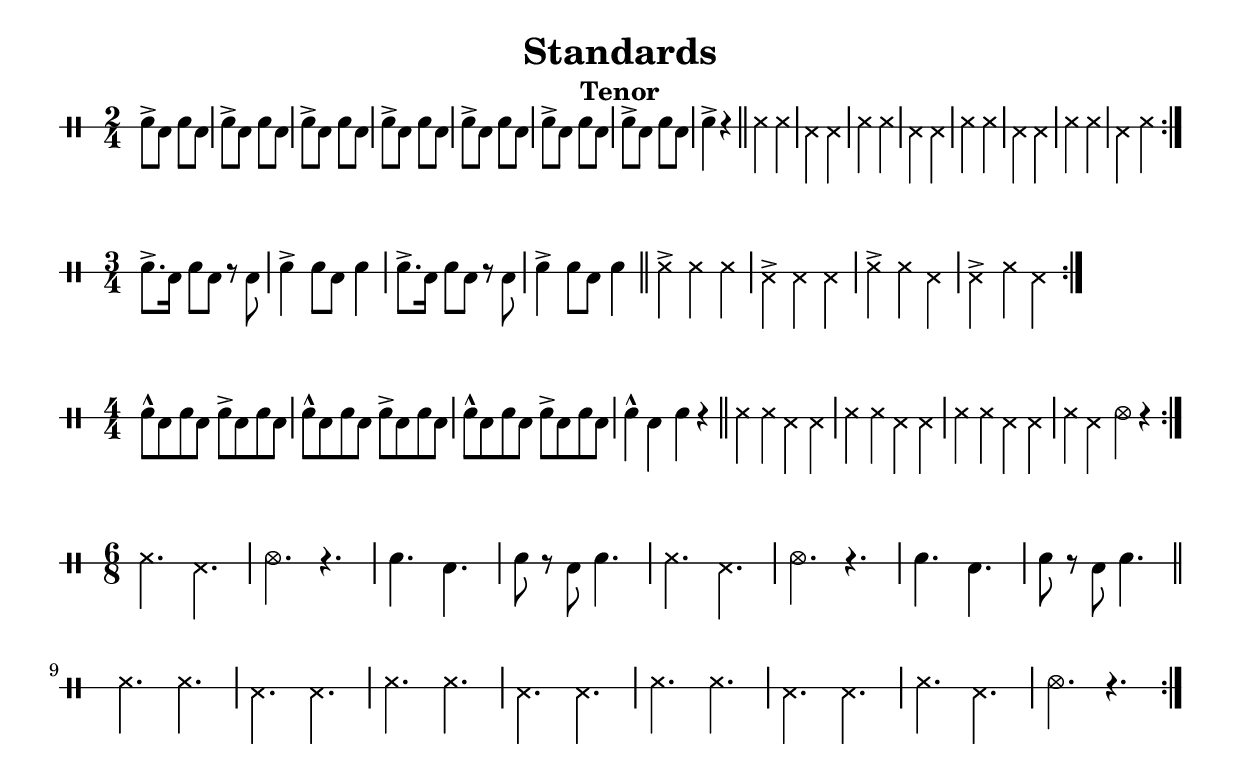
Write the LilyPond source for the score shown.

\version "2.18.2"

\include "lilydrum.ly"

\header {
	instrument = "Tenor"
	title = "Standards"
}

\score {
	\drums {
		\time 2/4

		\repeat volta 2 {
			d8-> g  d g |
			d8-> g  d g |
			d8-> g  d g |
			d8-> g  d g |
			d8-> g  d g |
			d8-> g  d g |
			d8-> g  d g |
			d4-> r  |
			\bar "||"
			\flourish {
				d4 d |
				g4 g |
				d4 d |
				g4 g |
				d4 d |
				g4 g |
				d4 d |
				g4 d |
			}
		}
	}

	\header {
		title = "2/4 Standards"
	}
}

\score {
	\drums {
		\time 3/4

		\repeat volta 2 {
			d8.-> g16 d8 g r g |
			d4-> d8 g d4 |
			d8.-> g16 d8 g r g |
			d4-> d8 g d4 |
			\bar "||"
			\flourish{
				d4-> d d |
				g4-> g g |
				d4-> d g |
				g4-> d g |
			}
		}
	}

	\header {
		title = "3/4 Standards"
	}
}

\score {
	\drums {
		\time 4/4

		\repeat volta 2 {
			d8-^ g d g d-> g d g |
			d8-^ g d g d-> g d g |
			d8-^ g d g d-> g d g |
			d4-^ g d r |
			\bar "||"
			\flourish {
				d4 d g g |
				d4 d g g |
				d4 d g g |
			}
			\flourish d4 \flourish g \splitTheFeather d r |
		}
	}

	\header {
		title = "4/4 Standards"
	}
}

\score {
	\drums {
		\time 6/8

		\repeat volta 2 {
			\flourish d4. \flourish g |
			\splitTheFeather d r |
			d g |
			d8 r8 g8 d4. |
			\flourish d4. \flourish g |
			\splitTheFeather d r |
			d g |
			d8 r8 g8 d4. |
			\bar "||"
			\flourish {
				d4. d |
				g g |
				d d |
				g g |
				d d |
				g g |
				d g |
			}
			\splitTheFeather d r |

		}
	}

	\header {
		title = "6/8 Standards"
	}
}